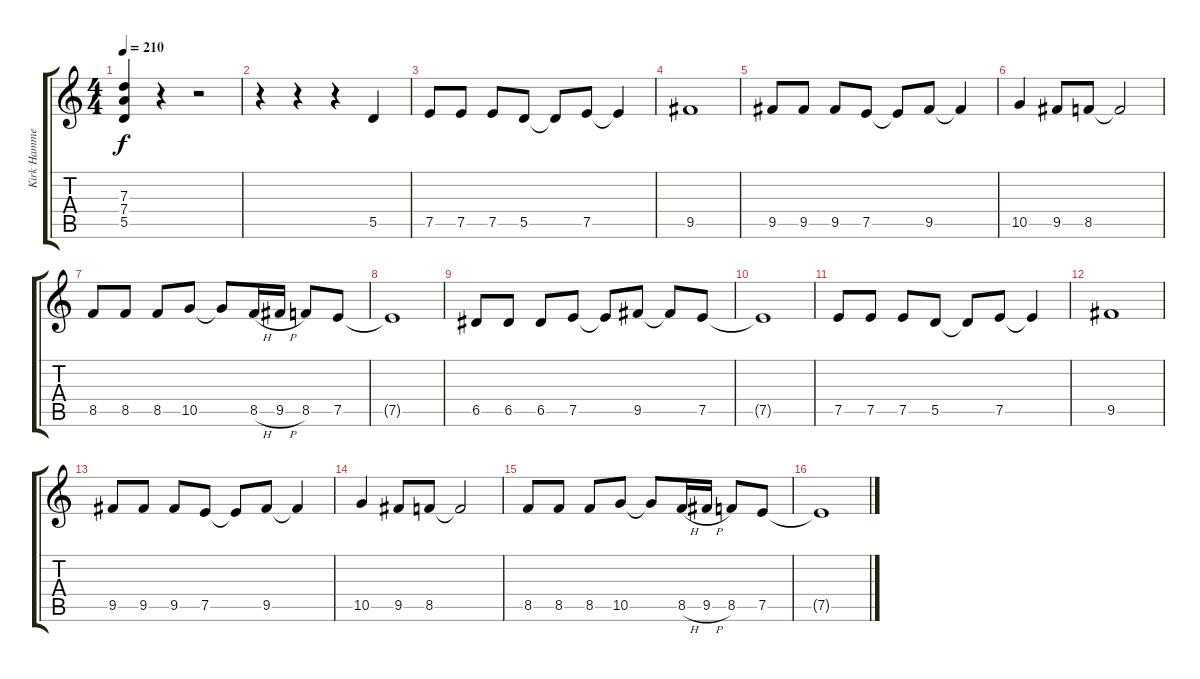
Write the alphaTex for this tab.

\track ("Kirk Hammet" "Kirk Hamme") {instrument electricguitarclean}
\staff {score tabs}
\tuning (E4 B3 G3 D3 A2 E2) {hide}
\ts (4 4)
\tempo 210
\clef g2
\ks c
(7.3 7.4 5.5).4{dy f} r.4 r.2 |
r.4{volume 14 instrument distortionguitar} r.4 r.4 5.5.4 |
7.5.8 7.5.8 7.5.8 5.5.8 5.5{t}.8 7.5.8 7.5{t}.4 |
9.5.1 |
9.5.8 9.5.8 9.5.8 7.5.8 7.5{t}.8 9.5.8 9.5{t}.4 |
10.5.4 9.5.8 8.5.8 8.5{t}.2 |
8.5.8 8.5.8 8.5.8 10.5.8 10.5{t}.8 8.5{h}.16 9.5{h}.16 8.5.8 7.5.8 |
7.5{t}.1 |
6.5.8 6.5.8 6.5.8 7.5.8 7.5{t}.8 9.5.8 9.5{t}.8 7.5.8 |
7.5{t}.1 |
7.5.8 7.5.8 7.5.8 5.5.8 5.5{t}.8 7.5.8 7.5{t}.4 |
9.5.1 |
9.5.8 9.5.8 9.5.8 7.5.8 7.5{t}.8 9.5.8 9.5{t}.4 |
10.5.4 9.5.8 8.5.8 8.5{t}.2 |
8.5.8 8.5.8 8.5.8 10.5.8 10.5{t}.8 8.5{h}.16 9.5{h}.16 8.5.8 7.5.8 |
7.5{t}.1
